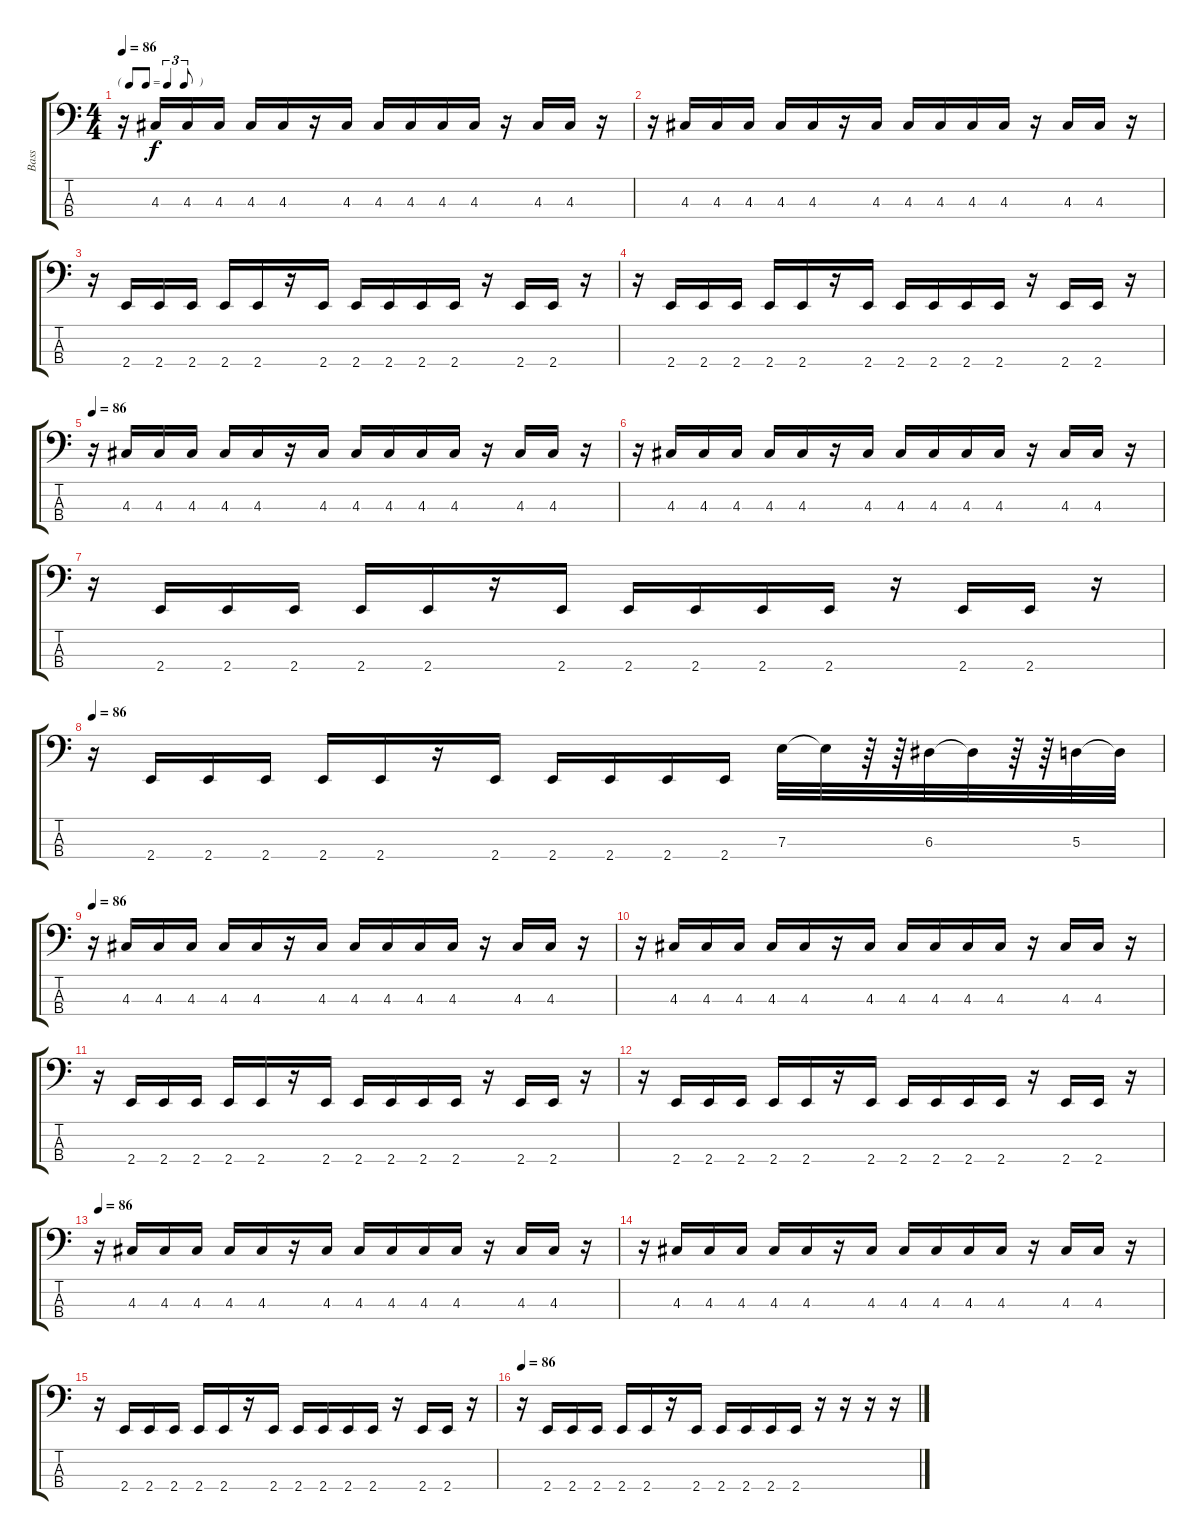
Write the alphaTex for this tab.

\track ("Bass" "Bass") {instrument electricbassfinger}
\staff {score tabs}
\tuning (G2 D2 A1 D1) {hide}
\ts (4 4)
\tf triplet8th
\tempo 86
\clef f4
\ks c
r.16{dy mp} 4.3.16{dy f} 4.3.16 4.3.16 4.3.16 4.3.16 r.16 4.3.16 4.3.16 4.3.16 4.3.16 4.3.16 r.16 4.3.16 4.3.16 r.16 |
r.16 4.3.16 4.3.16 4.3.16 4.3.16 4.3.16 r.16 4.3.16 4.3.16 4.3.16 4.3.16 4.3.16 r.16 4.3.16 4.3.16 r.16 |
r.16 2.4.16 2.4.16 2.4.16 2.4.16 2.4.16 r.16 2.4.16 2.4.16 2.4.16 2.4.16 2.4.16 r.16 2.4.16 2.4.16 r.16 |
r.16 2.4.16 2.4.16 2.4.16 2.4.16 2.4.16 r.16 2.4.16 2.4.16 2.4.16 2.4.16 2.4.16 r.16 2.4.16 2.4.16 r.16 |
\tempo 86
r.16 4.3.16 4.3.16 4.3.16 4.3.16 4.3.16 r.16 4.3.16 4.3.16 4.3.16 4.3.16 4.3.16 r.16 4.3.16 4.3.16 r.16 |
r.16 4.3.16 4.3.16 4.3.16 4.3.16 4.3.16 r.16 4.3.16 4.3.16 4.3.16 4.3.16 4.3.16 r.16 4.3.16 4.3.16 r.16 |
r.16 2.4.16 2.4.16 2.4.16 2.4.16 2.4.16 r.16 2.4.16 2.4.16 2.4.16 2.4.16 2.4.16 r.16 2.4.16 2.4.16 r.16 |
\tempo 86
r.16 2.4.16 2.4.16 2.4.16 2.4.16 2.4.16 r.16 2.4.16 2.4.16 2.4.16 2.4.16 2.4.16 7.3.32 7.3{t}.32 r.64 r.64 6.3.32 6.3{t}.32 r.64 r.64 5.3.32 5.3{t}.32 |
\tempo 86
r.16 4.3.16 4.3.16 4.3.16 4.3.16 4.3.16 r.16 4.3.16 4.3.16 4.3.16 4.3.16 4.3.16 r.16 4.3.16 4.3.16 r.16 |
r.16 4.3.16 4.3.16 4.3.16 4.3.16 4.3.16 r.16 4.3.16 4.3.16 4.3.16 4.3.16 4.3.16 r.16 4.3.16 4.3.16 r.16 |
r.16 2.4.16 2.4.16 2.4.16 2.4.16 2.4.16 r.16 2.4.16 2.4.16 2.4.16 2.4.16 2.4.16 r.16 2.4.16 2.4.16 r.16 |
r.16 2.4.16 2.4.16 2.4.16 2.4.16 2.4.16 r.16 2.4.16 2.4.16 2.4.16 2.4.16 2.4.16 r.16 2.4.16 2.4.16 r.16 |
\tempo 86
r.16 4.3.16 4.3.16 4.3.16 4.3.16 4.3.16 r.16 4.3.16 4.3.16 4.3.16 4.3.16 4.3.16 r.16 4.3.16 4.3.16 r.16 |
r.16 4.3.16 4.3.16 4.3.16 4.3.16 4.3.16 r.16 4.3.16 4.3.16 4.3.16 4.3.16 4.3.16 r.16 4.3.16 4.3.16 r.16 |
r.16 2.4.16 2.4.16 2.4.16 2.4.16 2.4.16 r.16 2.4.16 2.4.16 2.4.16 2.4.16 2.4.16 r.16 2.4.16 2.4.16 r.16 |
\tempo 86
r.16 2.4.16 2.4.16 2.4.16 2.4.16 2.4.16 r.16 2.4.16 2.4.16 2.4.16 2.4.16 2.4.16 r.16 r.16 r.16 r.16
